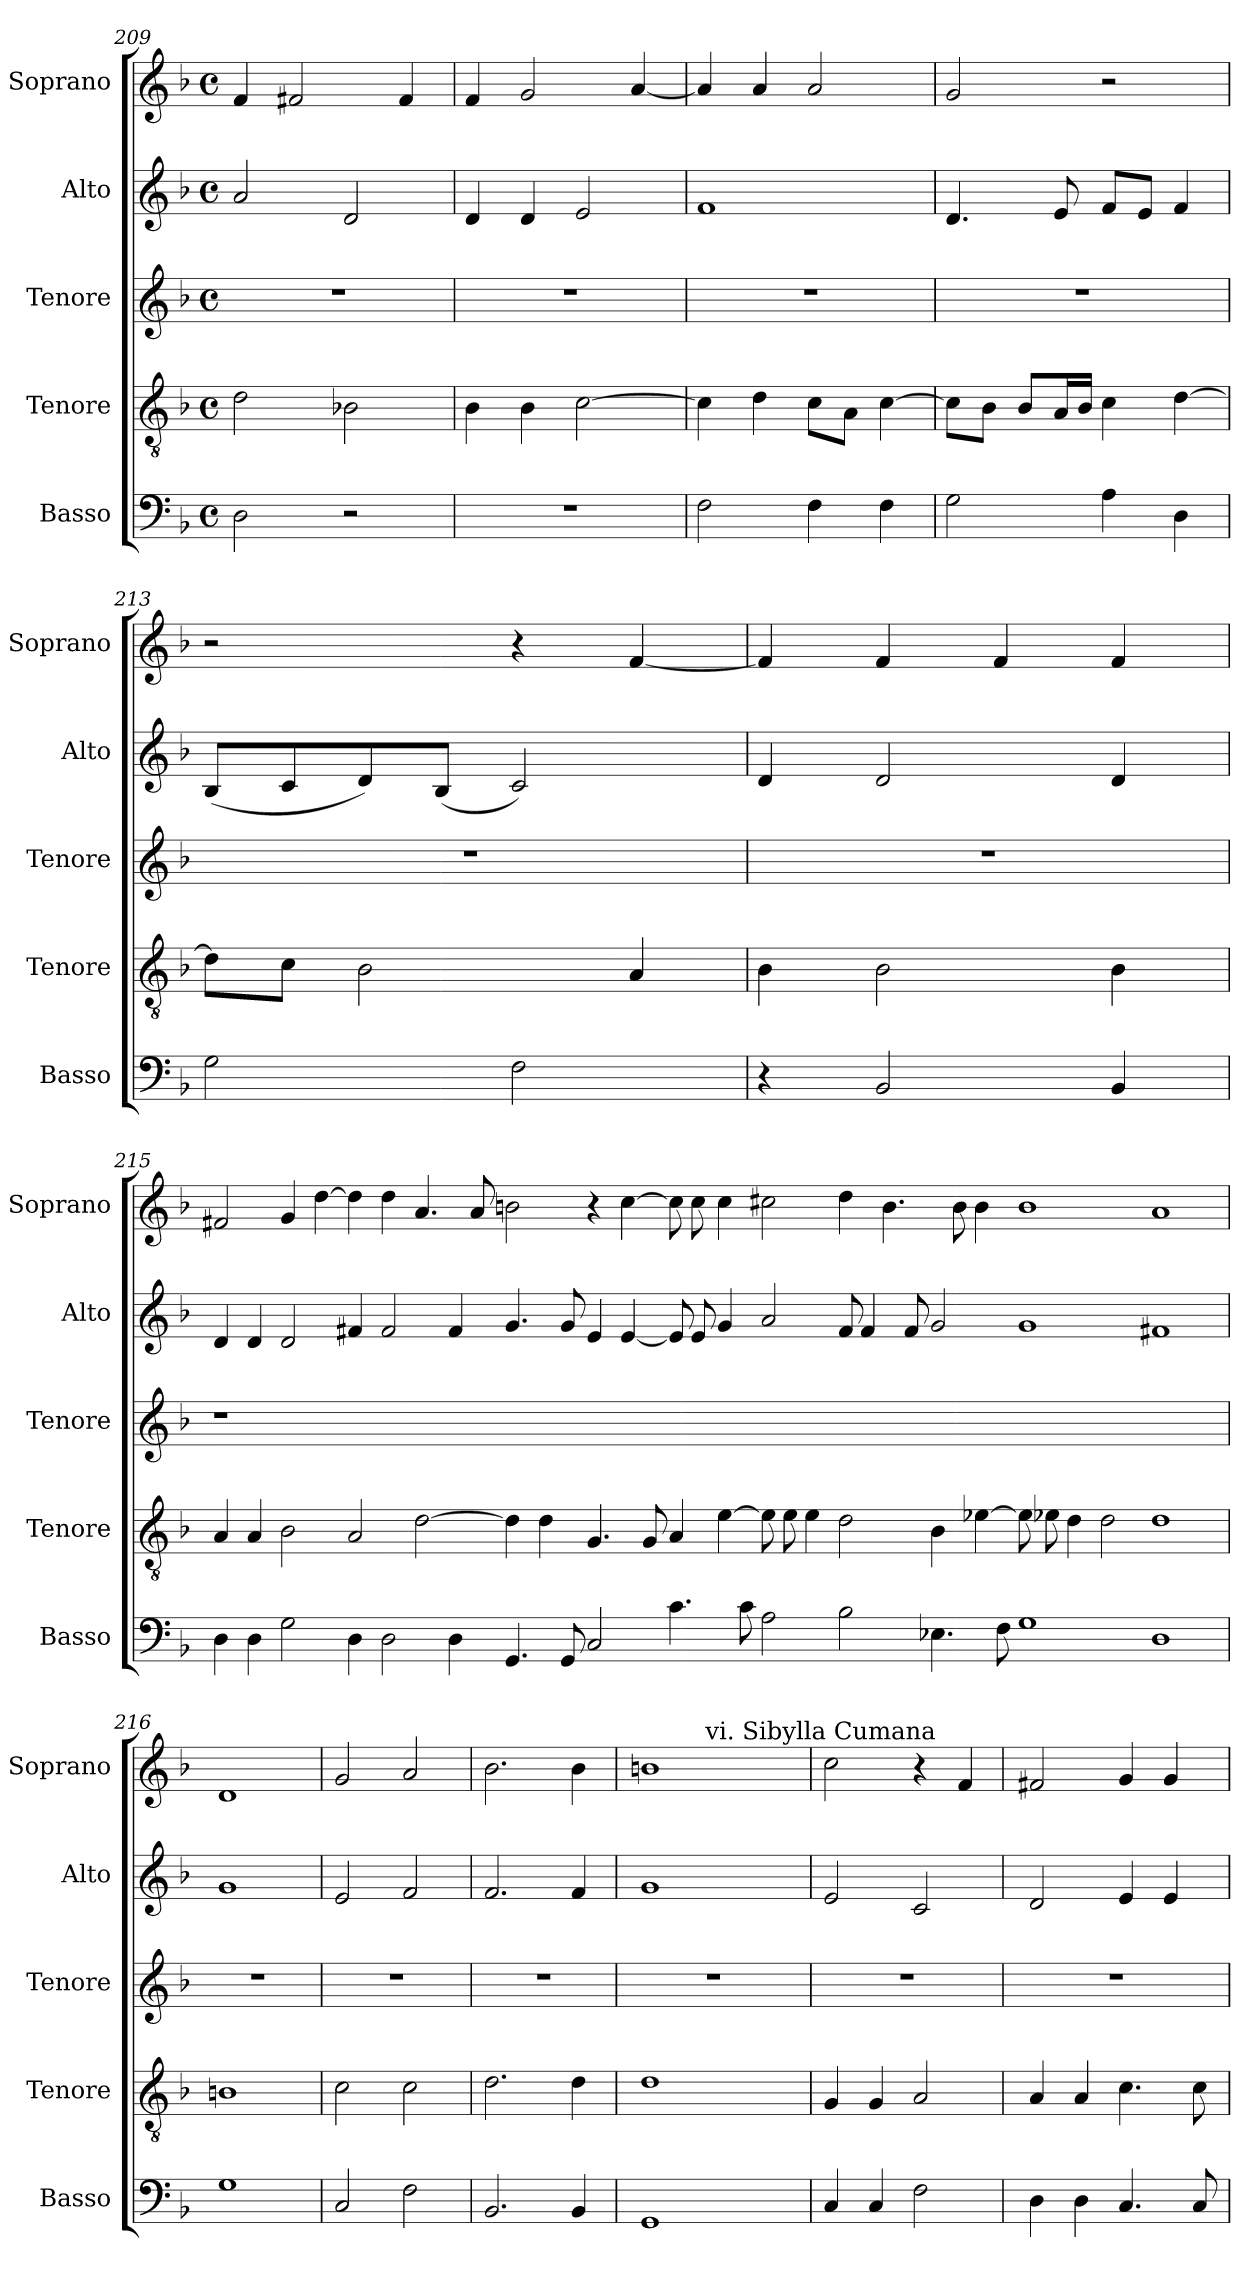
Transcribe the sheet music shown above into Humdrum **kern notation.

**kern	**kern	**kern	**kern	**kern
*part5	*part4	*part3	*part2	*part1
*staff5	*staff4	*staff3	*staff2	*staff1
*I"Basso	*I"Tenore	*I"Tenore	*I"Alto	*I"Soprano
*I'Basso	*I'Tenore	*I'Tenore	*I'Alto	*I'Soprano
*clefF4	*clefGv2	*clefG2	*clefG2	*clefG2
*k[b-]	*k[b-]	*k[b-]	*k[b-]	*k[b-]
*F:	*F:	*F:	*F:	*F:
*M4/4	*M4/4	*M4/4	*M4/4	*M4/4
*met(c)	*met(c)	*met(c)	*met(c)	*met(c)
=209	=209	=209	=209	=209
2D\	2d\	1r	2a/	4f/
.	.	.	.	2f#X/
2r	2B-X\	.	2d/	.
.	.	.	.	4f#/
=210	=210	=210	=210	=210
1r	4B-\	1r	4d/	4f/
.	4B-\	.	4d/	2g/
.	[>2c\	.	2e/	.
.	.	.	.	[<4a/
=211	=211	=211	=211	=211
2F\	4c\]	1r	1f	4a/]
.	4d\	.	.	4a/
4F\	8c\L	.	.	2a/
.	8A\J	.	.	.
4F\	[>4c\	.	.	.
=212	=212	=212	=212	=212
2G\	8c\L]	1r	4.d/	2g/
.	8B-\J	.	.	.
.	8B-/L	.	.	.
.	16A/L	.	8e/	.
.	16B-/JJ	.	.	.
4A\	4c\	.	8f/L	2r
.	.	.	8e/J	.
4D\	[>4d\	.	4f/	.
=213	=213	=213	=213	=213
2G\	8d\L]	1r	(>8B-/L	2r
.	8c\J	.	8c/	.
.	2B-\	.	8d/)	.
.	.	.	(8B-/J	.
2F\	.	.	2c/)	4r
.	4A/	.	.	[<4f/
=214	=214	=214	=214	=214
4r	4B-\	1r	4d/	4f/]
2BB-/	2B-\	.	2d/	4f/
.	.	.	.	4f/
4BB-/	4B-\	.	4d/	4f/
!!LO:PB:g=z
=215	=215	=215	=215	=215
4D\	4A/	1r	4d/	2f#X/
4D\	4A/	.	4d/	.
2G\	2B-\	.	2d/	4g/
.	.	.	.	[>4dd\
4D\	2A/	00.ryy	4f#X/	4dd\]
2D\	.	.	2f#/	4dd\
.	[>2d\	.	.	4.a/
4D\	.	.	4f#/	.
.	.	.	.	8a/
4.GG/	4d\]	.	4.g/	2bn\
.	4d\	.	.	.
8GG/	.	.	8g/	.
2C/	4.G/	.	4e/	4r
.	.	.	[<4e/	[>4cc\
.	8G/	.	.	.
4.c\	4A/	.	8e/]	8cc\]
.	.	.	8e/	8cc\
.	[>4e\	.	4g/	4cc\
8c\	.	.	.	.
2A\	8e\]	.	2a/	2cc#X\
.	8e\	.	.	.
.	4e\	.	.	.
2B-\	2d\	.	8f#/	4dd\
.	.	.	4f#/	.
.	.	.	.	4.b\
.	.	.	8f#/	.
4.E-X\	4B-\	.	2g/	.
.	.	.	.	8b\
.	[>4e-X\	.	.	4b\
8F\	.	.	.	.
1G	8e-\]	.	1g	1b
.	8e-X\	.	.	.
.	4d\	.	.	.
.	2d\	.	.	.
1D	1d	.	1f#X	1a
!!LO:LB:g=z
=216!	=216!	=216!	=216!	=216!
1G	1Bn	1r	1g	1d
=217	=217	=217	=217	=217
2C/	2c\	1r	2e/	2g/
2F\	2c\	.	2f/	2a/
=218	=218	=218	=218	=218
2.BB-/	2.d\	1r	2.f/	2.b-\
4BB-/	4d\	.	4f/	4b-\
=219	=219	=219	=219	=219
*	*	*	*	*^
1GG	1d	1r	1g	1bn	4ryy
.	.	.	.	.	16ryy
!	!	!	!	!	!LO:TX:a:t=vi. Sibylla Cumana
.	.	.	.	.	2ryy
.	.	.	.	.	8.ryy
*	*	*	*	*v	*v
=220	=220	=220	=220	=220
4C/	4G/	1r	2e/	2cc\
4C/	4G/	.	.	.
2F\	2A/	.	2c/	4r
.	.	.	.	4f/
=221	=221	=221	=221	=221
4D\	4A/	1r	2d/	2f#X/
4D\	4A/	.	.	.
4.C/	4.c\	.	4e/	4g/
.	.	.	4e/	4g/
8C/	8c\	.	.	.
=	=	=	=	=
*-	*-	*-	*-	*-
